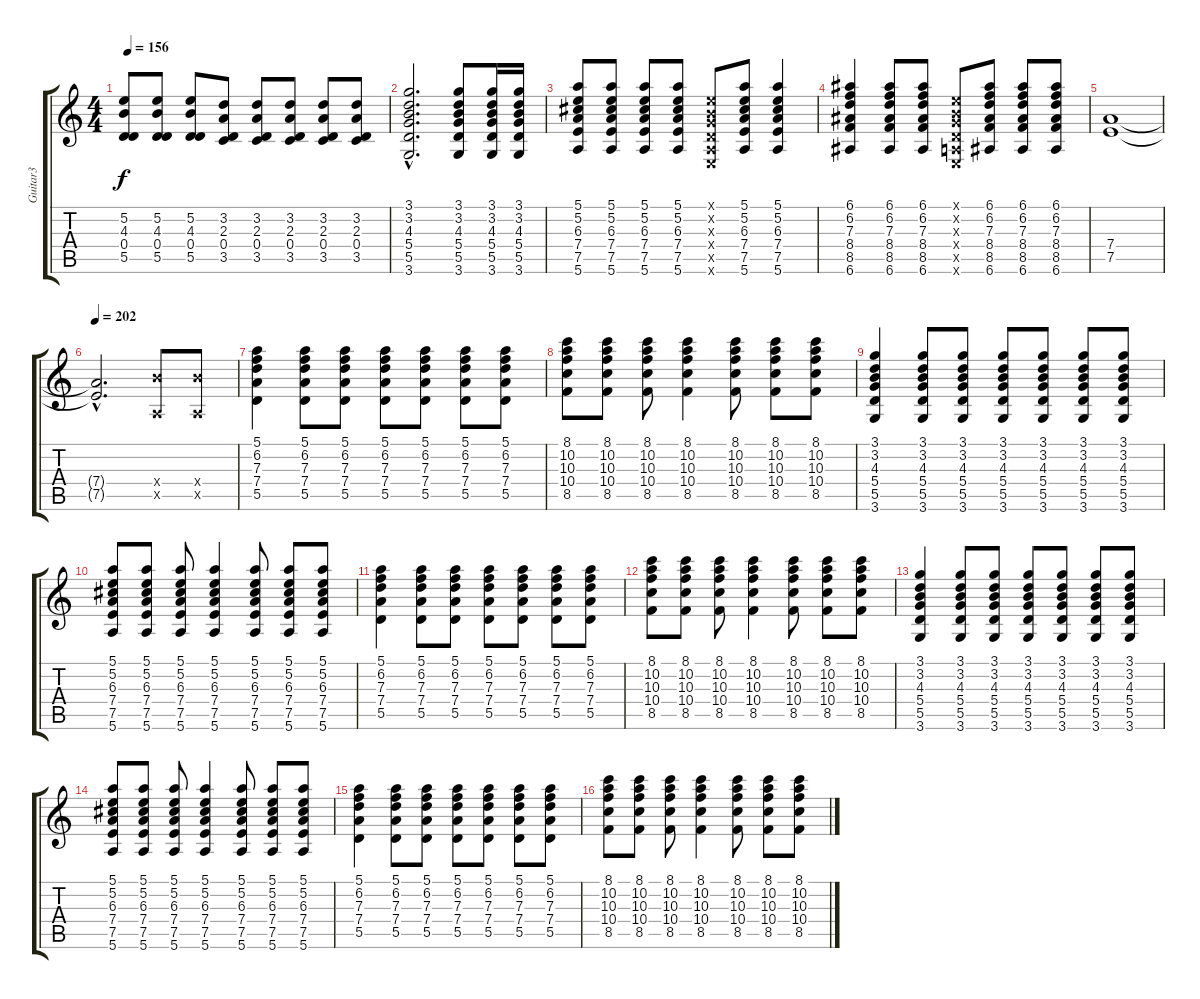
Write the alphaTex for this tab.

\track ("Guitar3" "Guitar3") {instrument distortionguitar}
\staff {score tabs}
\tuning (E4 B3 G3 D3 A2 E2) {hide}
\ts (4 4)
\tempo 156
\clef g2
\ks c
(5.2{t} 4.3{t} 0.4{t} 5.5{t}).8{dy f} (5.2 4.3 0.4 5.5).8 (5.2 4.3 0.4 5.5).8 (3.2 2.3 0.4 3.5).8 (3.2 2.3 0.4 3.5).8 (3.2 2.3 0.4 3.5).8 (3.2 2.3 0.4 3.5).8 (3.2 2.3 0.4 3.5).8 |
(3.1{hac} 3.2{hac} 4.3{hac} 5.4{hac} 5.5{hac} 3.6{hac}).2{d} (3.1 3.2 4.3 5.4 5.5 3.6).8 (3.1 3.2 4.3 5.4 5.5 3.6).16 (3.1 3.2 4.3 5.4 5.5 3.6).16 |
(5.1 5.2 6.3 7.4 7.5 5.6).8 (5.1 5.2 6.3 7.4 7.5 5.6).8 (5.1 5.2 6.3 7.4 7.5 5.6).8 (5.1 5.2 6.3 7.4 7.5 5.6).8 (0.1{x} 0.2{x} 0.3{x} 0.4{x} 0.5{x} 0.6{x}).8 (5.1 5.2 6.3 7.4 7.5 5.6).8 (5.1 5.2 6.3 7.4 7.5 5.6).4 |
(6.1 6.2 7.3 8.4 8.5 6.6).4 (6.1 6.2 7.3 8.4 8.5 6.6).8 (6.1 6.2 7.3 8.4 8.5 6.6).8 (0.1{x} 0.2{x} 0.3{x} 0.4{x} 0.5{x} 0.6{x}).8 (6.1 6.2 7.3 8.4 8.5 6.6).8 (6.1 6.2 7.3 8.4 8.5 6.6).8 (6.1 6.2 7.3 8.4 8.5 6.6).8 |
(7.4 7.5).1 |
\tempo 202
(7.4{hac t} 7.5{hac t}).2{d} (9.4{x} 0.5{x}).8 (9.4{x} 0.5{x}).8 |
(5.1 6.2 7.3 7.4 5.5).4 (5.1 6.2 7.3 7.4 5.5).8 (5.1 6.2 7.3 7.4 5.5).8 (5.1 6.2 7.3 7.4 5.5).8 (5.1 6.2 7.3 7.4 5.5).8 (5.1 6.2 7.3 7.4 5.5).8 (5.1 6.2 7.3 7.4 5.5).8 |
(8.1 10.2 10.3 10.4 8.5).8 (8.1 10.2 10.3 10.4 8.5).8 (8.1 10.2 10.3 10.4 8.5).8 (8.1 10.2 10.3 10.4 8.5).4 (8.1 10.2 10.3 10.4 8.5).8 (8.1 10.2 10.3 10.4 8.5).8 (8.1 10.2 10.3 10.4 8.5).8 |
(3.1 3.2 4.3 5.4 5.5 3.6).4 (3.1 3.2 4.3 5.4 5.5 3.6).8 (3.1 3.2 4.3 5.4 5.5 3.6).8 (3.1 3.2 4.3 5.4 5.5 3.6).8 (3.1 3.2 4.3 5.4 5.5 3.6).8 (3.1 3.2 4.3 5.4 5.5 3.6).8 (3.1 3.2 4.3 5.4 5.5 3.6).8 |
(5.1 5.2 6.3 7.4 7.5 5.6).8 (5.1 5.2 6.3 7.4 7.5 5.6).8 (5.1 5.2 6.3 7.4 7.5 5.6).8 (5.1 5.2 6.3 7.4 7.5 5.6).4 (5.1 5.2 6.3 7.4 7.5 5.6).8 (5.1 5.2 6.3 7.4 7.5 5.6).8 (5.1 5.2 6.3 7.4 7.5 5.6).8 |
(5.1 6.2 7.3 7.4 5.5).4 (5.1 6.2 7.3 7.4 5.5).8 (5.1 6.2 7.3 7.4 5.5).8 (5.1 6.2 7.3 7.4 5.5).8 (5.1 6.2 7.3 7.4 5.5).8 (5.1 6.2 7.3 7.4 5.5).8 (5.1 6.2 7.3 7.4 5.5).8 |
(8.1 10.2 10.3 10.4 8.5).8 (8.1 10.2 10.3 10.4 8.5).8 (8.1 10.2 10.3 10.4 8.5).8 (8.1 10.2 10.3 10.4 8.5).4 (8.1 10.2 10.3 10.4 8.5).8 (8.1 10.2 10.3 10.4 8.5).8 (8.1 10.2 10.3 10.4 8.5).8 |
(3.1 3.2 4.3 5.4 5.5 3.6).4 (3.1 3.2 4.3 5.4 5.5 3.6).8 (3.1 3.2 4.3 5.4 5.5 3.6).8 (3.1 3.2 4.3 5.4 5.5 3.6).8 (3.1 3.2 4.3 5.4 5.5 3.6).8 (3.1 3.2 4.3 5.4 5.5 3.6).8 (3.1 3.2 4.3 5.4 5.5 3.6).8 |
(5.1 5.2 6.3 7.4 7.5 5.6).8 (5.1 5.2 6.3 7.4 7.5 5.6).8 (5.1 5.2 6.3 7.4 7.5 5.6).8 (5.1 5.2 6.3 7.4 7.5 5.6).4 (5.1 5.2 6.3 7.4 7.5 5.6).8 (5.1 5.2 6.3 7.4 7.5 5.6).8 (5.1 5.2 6.3 7.4 7.5 5.6).8 |
(5.1 6.2 7.3 7.4 5.5).4 (5.1 6.2 7.3 7.4 5.5).8 (5.1 6.2 7.3 7.4 5.5).8 (5.1 6.2 7.3 7.4 5.5).8 (5.1 6.2 7.3 7.4 5.5).8 (5.1 6.2 7.3 7.4 5.5).8 (5.1 6.2 7.3 7.4 5.5).8 |
(8.1 10.2 10.3 10.4 8.5).8 (8.1 10.2 10.3 10.4 8.5).8 (8.1 10.2 10.3 10.4 8.5).8 (8.1 10.2 10.3 10.4 8.5).4 (8.1 10.2 10.3 10.4 8.5).8 (8.1 10.2 10.3 10.4 8.5).8 (8.1 10.2 10.3 10.4 8.5).8
